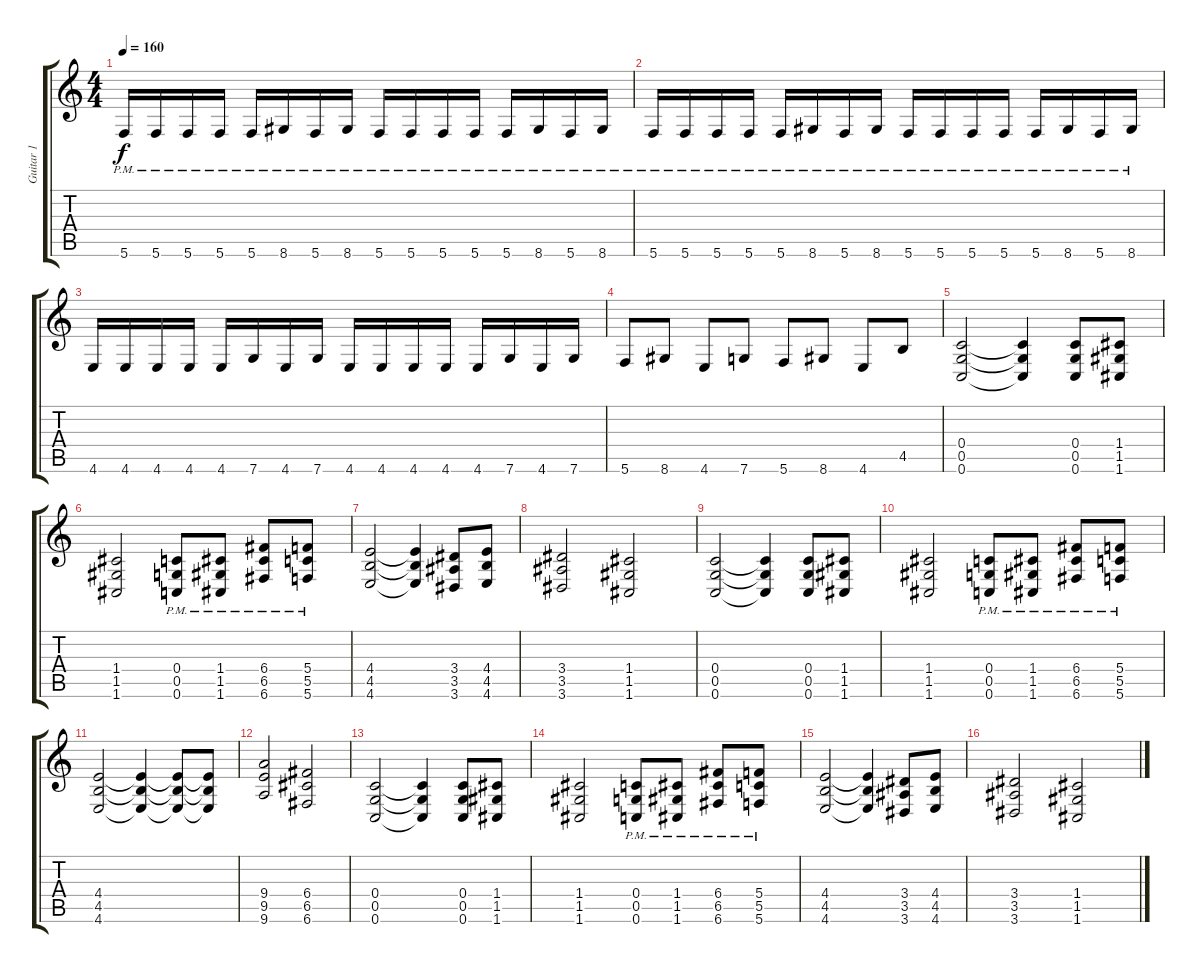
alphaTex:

\track ("Guitar 1" "Guitar 1") {instrument distortionguitar}
\staff {score tabs}
\tuning (D4 A3 F3 C3 G2 C2) {hide}
\ts (4 4)
\tempo 160
\clef g2
\ks c
5.6{pm}.16{dy f} 5.6{pm}.16 5.6{pm}.16 5.6{pm}.16 5.6{pm}.16 8.6{pm}.16 5.6{pm}.16 8.6{pm}.16 5.6{pm}.16 5.6{pm}.16 5.6{pm}.16 5.6{pm}.16 5.6{pm}.16 8.6{pm}.16 5.6{pm}.16 8.6{pm}.16 |
5.6{pm}.16 5.6{pm}.16 5.6{pm}.16 5.6{pm}.16 5.6{pm}.16 8.6{pm}.16 5.6{pm}.16 8.6{pm}.16 5.6{pm}.16 5.6{pm}.16 5.6{pm}.16 5.6{pm}.16 5.6{pm}.16 8.6{pm}.16 5.6{pm}.16 8.6{pm}.16 |
4.6.16 4.6.16 4.6.16 4.6.16 4.6.16 7.6.16 4.6.16 7.6.16 4.6.16 4.6.16 4.6.16 4.6.16 4.6.16 7.6.16 4.6.16 7.6.16 |
5.6.8 8.6.8 4.6.8 7.6.8 5.6.8 8.6.8 4.6.8 4.5.8 |
(0.4 0.5 0.6).2 (0.4{t} 0.5{t} 0.6{t}).4 (0.4 0.5 0.6).8 (1.4 1.5 1.6).8 |
(1.4 1.5 1.6).2 (0.4{pm} 0.5{pm} 0.6{pm}).8 (1.4{pm} 1.5{pm} 1.6{pm}).8 (6.4{pm} 6.5{pm} 6.6{pm}).8 (5.4{pm} 5.5{pm} 5.6{pm}).8 |
(4.4 4.5 4.6).2 (4.4{t} 4.5{t} 4.6{t}).4 (3.4 3.5 3.6).8 (4.4 4.5 4.6).8 |
(3.4 3.5 3.6).2 (1.4 1.5 1.6).2 |
(0.4 0.5 0.6).2 (0.4{t} 0.5{t} 0.6{t}).4 (0.4 0.5 0.6).8 (1.4 1.5 1.6).8 |
(1.4 1.5 1.6).2 (0.4{pm} 0.5{pm} 0.6{pm}).8 (1.4{pm} 1.5{pm} 1.6{pm}).8 (6.4{pm} 6.5{pm} 6.6{pm}).8 (5.4{pm} 5.5{pm} 5.6{pm}).8 |
(4.4 4.5 4.6).2 (4.4{t} 4.5{t} 4.6{t}).4 (4.4{t} 4.5{t} 4.6{t}).8 (4.4{t} 4.5{t} 4.6{t}).8 |
(9.4 9.5 9.6).2 (6.4 6.5 6.6).2 |
(0.4 0.5 0.6).2 (0.4{t} 0.5{t} 0.6{t}).4 (0.4 0.5 0.6).8 (1.4 1.5 1.6).8 |
(1.4 1.5 1.6).2 (0.4{pm} 0.5{pm} 0.6{pm}).8 (1.4{pm} 1.5{pm} 1.6{pm}).8 (6.4{pm} 6.5{pm} 6.6{pm}).8 (5.4{pm} 5.5{pm} 5.6{pm}).8 |
(4.4 4.5 4.6).2 (4.4{t} 4.5{t} 4.6{t}).4 (3.4 3.5 3.6).8 (4.4 4.5 4.6).8 |
(3.4 3.5 3.6).2 (1.4 1.5 1.6).2
